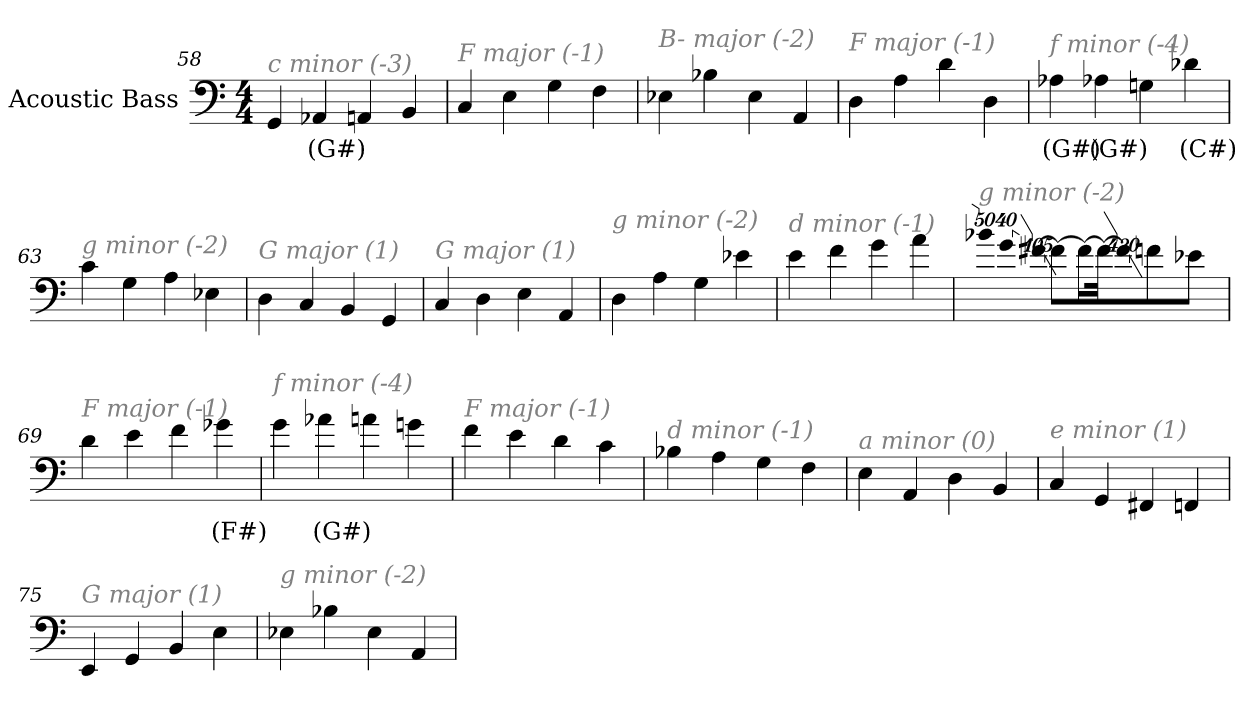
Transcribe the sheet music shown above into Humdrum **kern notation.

**kern	**text
*part1	*part1
*staff1	*staff1
*I"Acoustic Bass	*
*clefF4	*
*ITrd7c12	*
*k[]	*
*C:	*
*M4/4	*
=58	=58
!LO:TX:i:color=#808080:t=c minor (-3)	!
4GGG	.
4AAA-Xi	(G#)
4AAA	.
4BBB	.
=59	=59
!LO:TX:i:color=#808080:t=F major (-1)	!
4CC	.
4EE	.
4GG	.
4FF	.
=60	=60
!LO:TX:i:color=#808080:t=B- major (-2)	!
4EE-X	.
4BB-X	.
4EE-	.
4AAA	.
=61	=61
!LO:TX:i:color=#808080:t=F major (-1)	!
4DD	.
4AA	.
4D	.
4DD	.
=62	=62
!LO:TX:i:color=#808080:t=f minor (-4)	!
4AA-Xi	(G#)
4AA-Xi	(G#)
4GGn	.
4D-Xi	(C#)
=63	=63
!LO:TX:i:color=#808080:t=g minor (-2)	!
4C	.
4GG	.
4AA	.
4EE-X	.
=64	=64
!LO:TX:i:color=#808080:t=G major (1)	!
4DD	.
4CC	.
4BBB	.
4GGG	.
=65	=65
!LO:TX:i:color=#808080:t=G major (1)	!
4CC	.
4DD	.
4EE	.
4AAA	.
=66	=66
!LO:TX:i:color=#808080:t=g minor (-2)	!
4DD	.
4AA	.
4GG	.
4E-X	.
=67	=67
!LO:TX:i:color=#808080:t=d minor (-1)	!
4E	.
4F	.
4G	.
4A	.
=68	=68
!LO:TX:i:color=#808080:t=g minor (-2)	!
!LO:N:vis=8	!
40320%3347B-X	.
!LO:N:vis=4	!
20160%3347G	.
!LO:N:vis=1024	!
[13440%13F#X	.
8F#\L_	.
16F#\L_	.
32F#\L_	.
!LO:N:vis=1024%31	!
13440%407F#\JJJk]	.
4Fn	.
4E-X	.
=69	=69
!LO:TX:i:color=#808080:t=F major (-1)	!
4D	.
4E	.
4F	.
4G-Xi	(F#)
=70	=70
!LO:TX:i:color=#808080:t=f minor (-4)	!
4G	.
4A-Xi	(G#)
4A	.
4Gn	.
=71	=71
!LO:TX:i:color=#808080:t=F major (-1)	!
4F	.
4E	.
4D	.
4C	.
=72	=72
!LO:TX:i:color=#808080:t=d minor (-1)	!
4BB-X	.
4AA	.
4GG	.
4FF	.
=73	=73
!LO:TX:i:color=#808080:t=a minor (0)	!
4EE	.
4AAA	.
4DD	.
4BBB	.
=74	=74
!LO:TX:i:color=#808080:t=e minor (1)	!
4CC	.
4GGG	.
4FFF#X	.
4FFFn	.
=75	=75
!LO:TX:i:color=#808080:t=G major (1)	!
4EEE	.
4GGG	.
4BBB	.
4EE	.
=76	=76
!LO:TX:i:color=#808080:t=g minor (-2)	!
4EE-X	.
4BB-X	.
4EE-	.
4AAA	.
=	=
*-	*-
